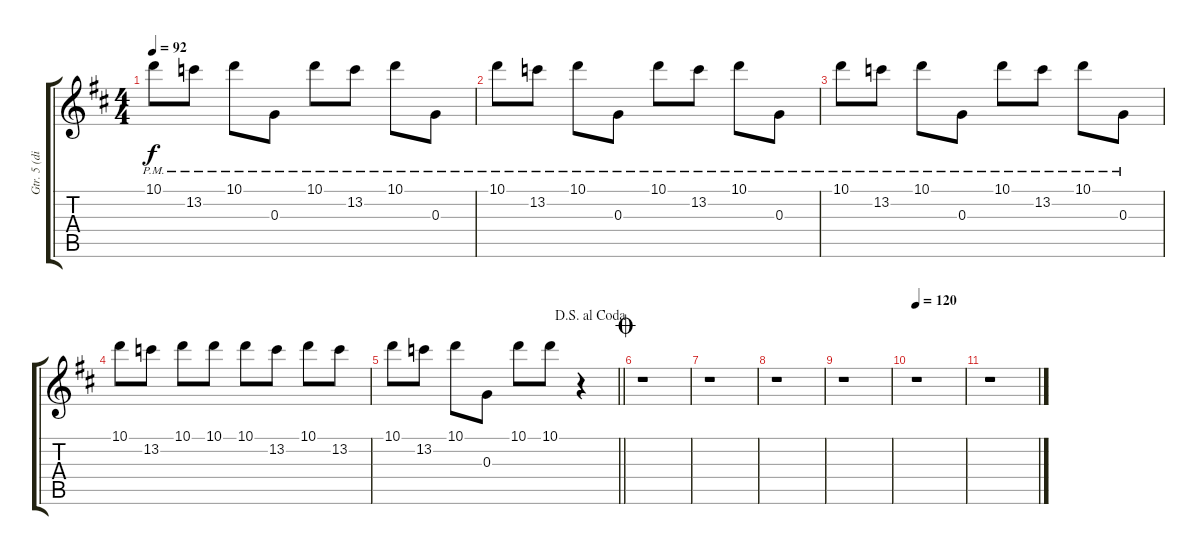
\track ("Gtr. 5 (dist.)" "Gtr. 5 (di") {instrument distortionguitar}
\staff {score tabs}
\tuning (E4 B3 G3 D3 A2 E2) {hide}
\ts (4 4)
\tempo 92
\clef g2
\ks d
10.1{pm}.8{dy f} 13.2{pm}.8 10.1{pm}.8 0.3{pm}.8 10.1{pm}.8 13.2{pm}.8 10.1{pm}.8 0.3{pm}.8 |
10.1{pm}.8 13.2{pm}.8 10.1{pm}.8 0.3{pm}.8 10.1{pm}.8 13.2{pm}.8 10.1{pm}.8 0.3{pm}.8 |
10.1{pm}.8 13.2{pm}.8 10.1{pm}.8 0.3{pm}.8 10.1{pm}.8 13.2{pm}.8 10.1{pm}.8 0.3{pm}.8 |
10.1.8 13.2.8 10.1.8 10.1.8 10.1.8 13.2.8 10.1.8 13.2.8 |
\jump dalsegnoalcoda
\barLineRight lightlight
10.1.8 13.2.8 10.1.8 0.3.8 10.1.8 10.1.8 r.4 |
\jump coda
r.1 |
r.1 |
r.1 |
r.1 |
\tempo 120
r.1 |
r.1
